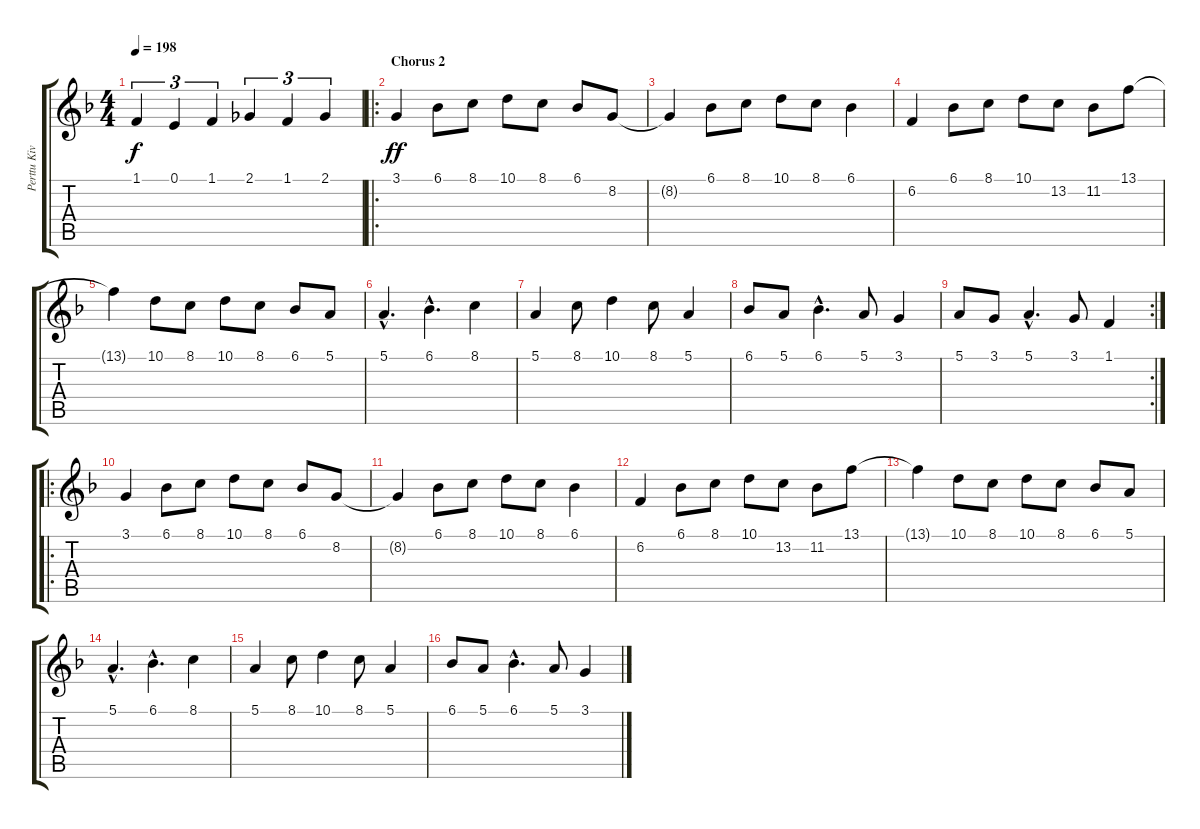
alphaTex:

\track ("Perttu Kivilaakso - Lead Cello" "Perttu Kiv") {instrument cello}
\staff {score tabs}
\tuning (E4 B3 G3 D3 A2 E2) {hide}
\ts (4 4)
\tempo 198
\clef g2
\ks f
1.1.4{tu (3 2) dy f} 0.1.4{tu (3 2)} 1.1.4{tu (3 2)} 2.1.4{tu (3 2)} 1.1.4{tu (3 2)} 2.1.4{tu (3 2)} |
\ro
\section ("" "Chorus 2")
3.1.4{dy ff} 6.1.8 8.1.8 10.1.8 8.1.8 6.1.8 8.2.8 |
8.2{t}.4 6.1.8 8.1.8 10.1.8 8.1.8 6.1.4 |
6.2.4 6.1.8 8.1.8 10.1.8 13.2.8 11.2.8 13.1.8 |
13.1{t}.4 10.1.8 8.1.8 10.1.8 8.1.8 6.1.8 5.1.8 |
5.1{hac}.4{d} 6.1{hac}.4{d} 8.1.4 |
5.1.4 8.1.8 10.1.4 8.1.8 5.1.4 |
6.1.8 5.1.8 6.1{hac}.4{d} 5.1.8 3.1.4 |
\rc 2
5.1.8 3.1.8 5.1{hac}.4{d} 3.1.8 1.1.4 |
\ro
3.1.4 6.1.8 8.1.8 10.1.8 8.1.8 6.1.8 8.2.8 |
8.2{t}.4 6.1.8 8.1.8 10.1.8 8.1.8 6.1.4 |
6.2.4 6.1.8 8.1.8 10.1.8 13.2.8 11.2.8 13.1.8 |
13.1{t}.4 10.1.8 8.1.8 10.1.8 8.1.8 6.1.8 5.1.8 |
5.1{hac}.4{d} 6.1{hac}.4{d} 8.1.4 |
5.1.4 8.1.8 10.1.4 8.1.8 5.1.4 |
6.1.8 5.1.8 6.1{hac}.4{d} 5.1.8 3.1.4
